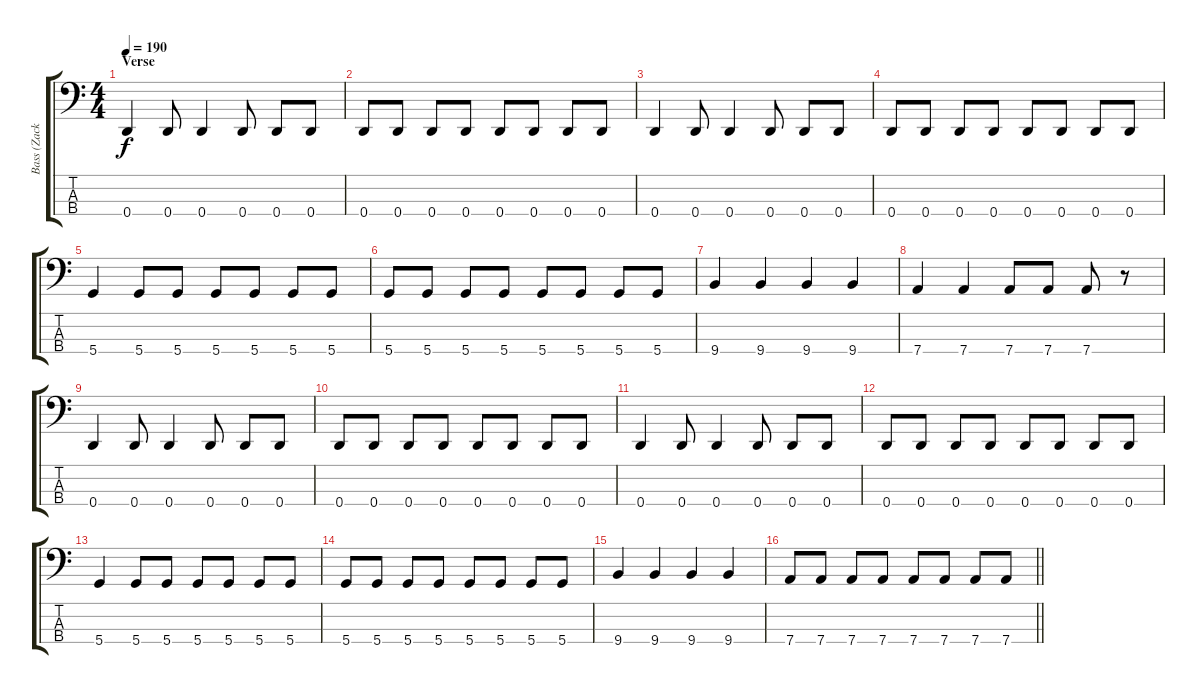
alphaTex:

\track ("Bass (Zack)" "Bass (Zack") {instrument electricbassfinger}
\staff {score tabs}
\tuning (G2 D2 A1 D1) {hide}
\ts (4 4)
\section ("" "Verse")
\tempo 190
\clef f4
\ks c
0.4.4{dy f} 0.4.8 0.4.4 0.4.8 0.4.8 0.4.8 |
0.4.8 0.4.8 0.4.8 0.4.8 0.4.8 0.4.8 0.4.8 0.4.8 |
0.4.4 0.4.8 0.4.4 0.4.8 0.4.8 0.4.8 |
0.4.8 0.4.8 0.4.8 0.4.8 0.4.8 0.4.8 0.4.8 0.4.8 |
5.4.4 5.4.8 5.4.8 5.4.8 5.4.8 5.4.8 5.4.8 |
5.4.8 5.4.8 5.4.8 5.4.8 5.4.8 5.4.8 5.4.8 5.4.8 |
9.4.4 9.4.4 9.4.4 9.4.4 |
7.4.4 7.4.4 7.4.8 7.4.8 7.4.8 r.8 |
0.4.4 0.4.8 0.4.4 0.4.8 0.4.8 0.4.8 |
0.4.8 0.4.8 0.4.8 0.4.8 0.4.8 0.4.8 0.4.8 0.4.8 |
0.4.4 0.4.8 0.4.4 0.4.8 0.4.8 0.4.8 |
0.4.8 0.4.8 0.4.8 0.4.8 0.4.8 0.4.8 0.4.8 0.4.8 |
5.4.4 5.4.8 5.4.8 5.4.8 5.4.8 5.4.8 5.4.8 |
5.4.8 5.4.8 5.4.8 5.4.8 5.4.8 5.4.8 5.4.8 5.4.8 |
9.4.4 9.4.4 9.4.4 9.4.4 |
\barLineRight lightlight
7.4.8 7.4.8 7.4.8 7.4.8 7.4.8 7.4.8 7.4.8 7.4.8
